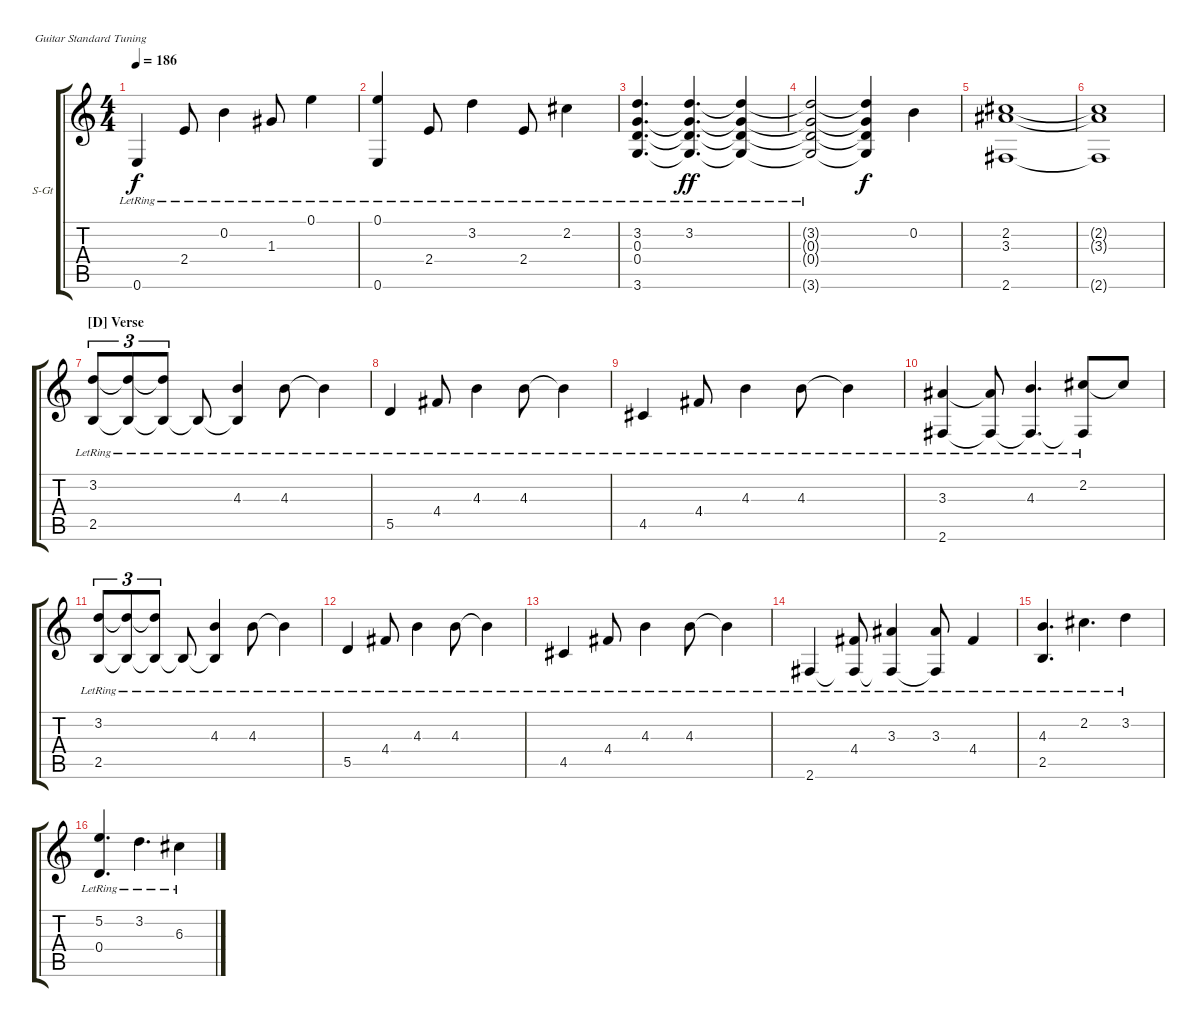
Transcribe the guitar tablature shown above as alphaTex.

\defaultSystemsLayout 4
\bracketExtendMode groupsimilarinstruments
\firstSystemTrackNameOrientation horizontal
\otherSystemsTrackNameOrientation horizontal
\track ("Acoustic Guitar (Fingerstyle)" "S-Gt") {instrument acousticguitarsteel}
\staff {score tabs}
\tuning (E4 B3 G3 D3 A2 E2)
\ts (4 4)
\tempo 186
\clef g2
\ks c
0.6{lr}.4{dy f} 2.4{lr}.8 0.2{lr}.4 1.3{lr}.8 0.1{lr}.4 |
(0.1{lr} 0.6{lr}).4 2.4{lr}.8 3.2{lr}.4 2.4{lr}.8 2.2{lr}.4 |
(3.6{lr} 0.3{lr} 3.2{lr} 0.4).4{d} (3.2{lr} 3.6{lr t} 0.3{lr t} 0.4{t}).4{d dy ff} (3.2{lr t} 3.6{lr t} 0.3{lr t} 0.4{t}).4 |
(3.2{t} 3.6{lr t} 0.3{lr t} 0.4{t}).2 (3.2{t} 3.6{t} 0.3{t} 0.4{t}).4{dy f} 0.2.4 |
(2.2 3.3 2.6).1 |
(2.6{t} 3.3{t} 2.2{t}).1 |
\section ("D" "Verse")
(3.2{lr} 2.5{lr}).8{tu (3 2)} (3.2{lr t} 2.5{lr t}).8{tu (3 2)} (3.2{lr t} 2.5{lr t}).8{tu (3 2)} 2.5{lr t}.8 (2.5{lr t} 4.3{lr}).4 4.3{lr}.8 4.3{lr t}.4 |
5.5{lr}.4 4.4{lr}.8 4.3{lr}.4 4.3{lr}.8 4.3{lr t}.4 |
4.5{lr}.4 4.4{lr}.8 4.3{lr}.4 4.3{lr}.8 4.3{lr t}.4 |
(2.6{lr} 3.3).4 (2.6{lr t} 3.3{t}).8 (4.3{lr} 2.6{lr t}).4{d} (2.6{lr t} 2.2).8 2.2{t}.8 |
(3.2{lr} 2.5{lr}).8{tu (3 2)} (3.2{lr t} 2.5{lr t}).8{tu (3 2)} (3.2{lr t} 2.5{lr t}).8{tu (3 2)} 2.5{lr t}.8 (2.5{lr t} 4.3{lr}).4 4.3{lr}.8 4.3{lr t}.4 |
5.5{lr}.4 4.4{lr}.8 4.3{lr}.4 4.3{lr}.8 4.3{lr t}.4 |
4.5{lr}.4 4.4{lr}.8 4.3{lr}.4 4.3{lr}.8 4.3{lr t}.4 |
2.6{lr}.4 (4.4{lr} 2.6{lr t}).8 (3.3{lr} 2.6{lr t}).4 (3.3{lr} 2.6{lr t}).8 4.4{lr}.4 |
(2.5{lr} 4.3{lr}).4{d} 2.2{lr}.4{d} 3.2{lr}.4 |
(0.4{lr} 5.2{lr}).4{d} 3.2{lr}.4{d} 6.3{lr}.4
